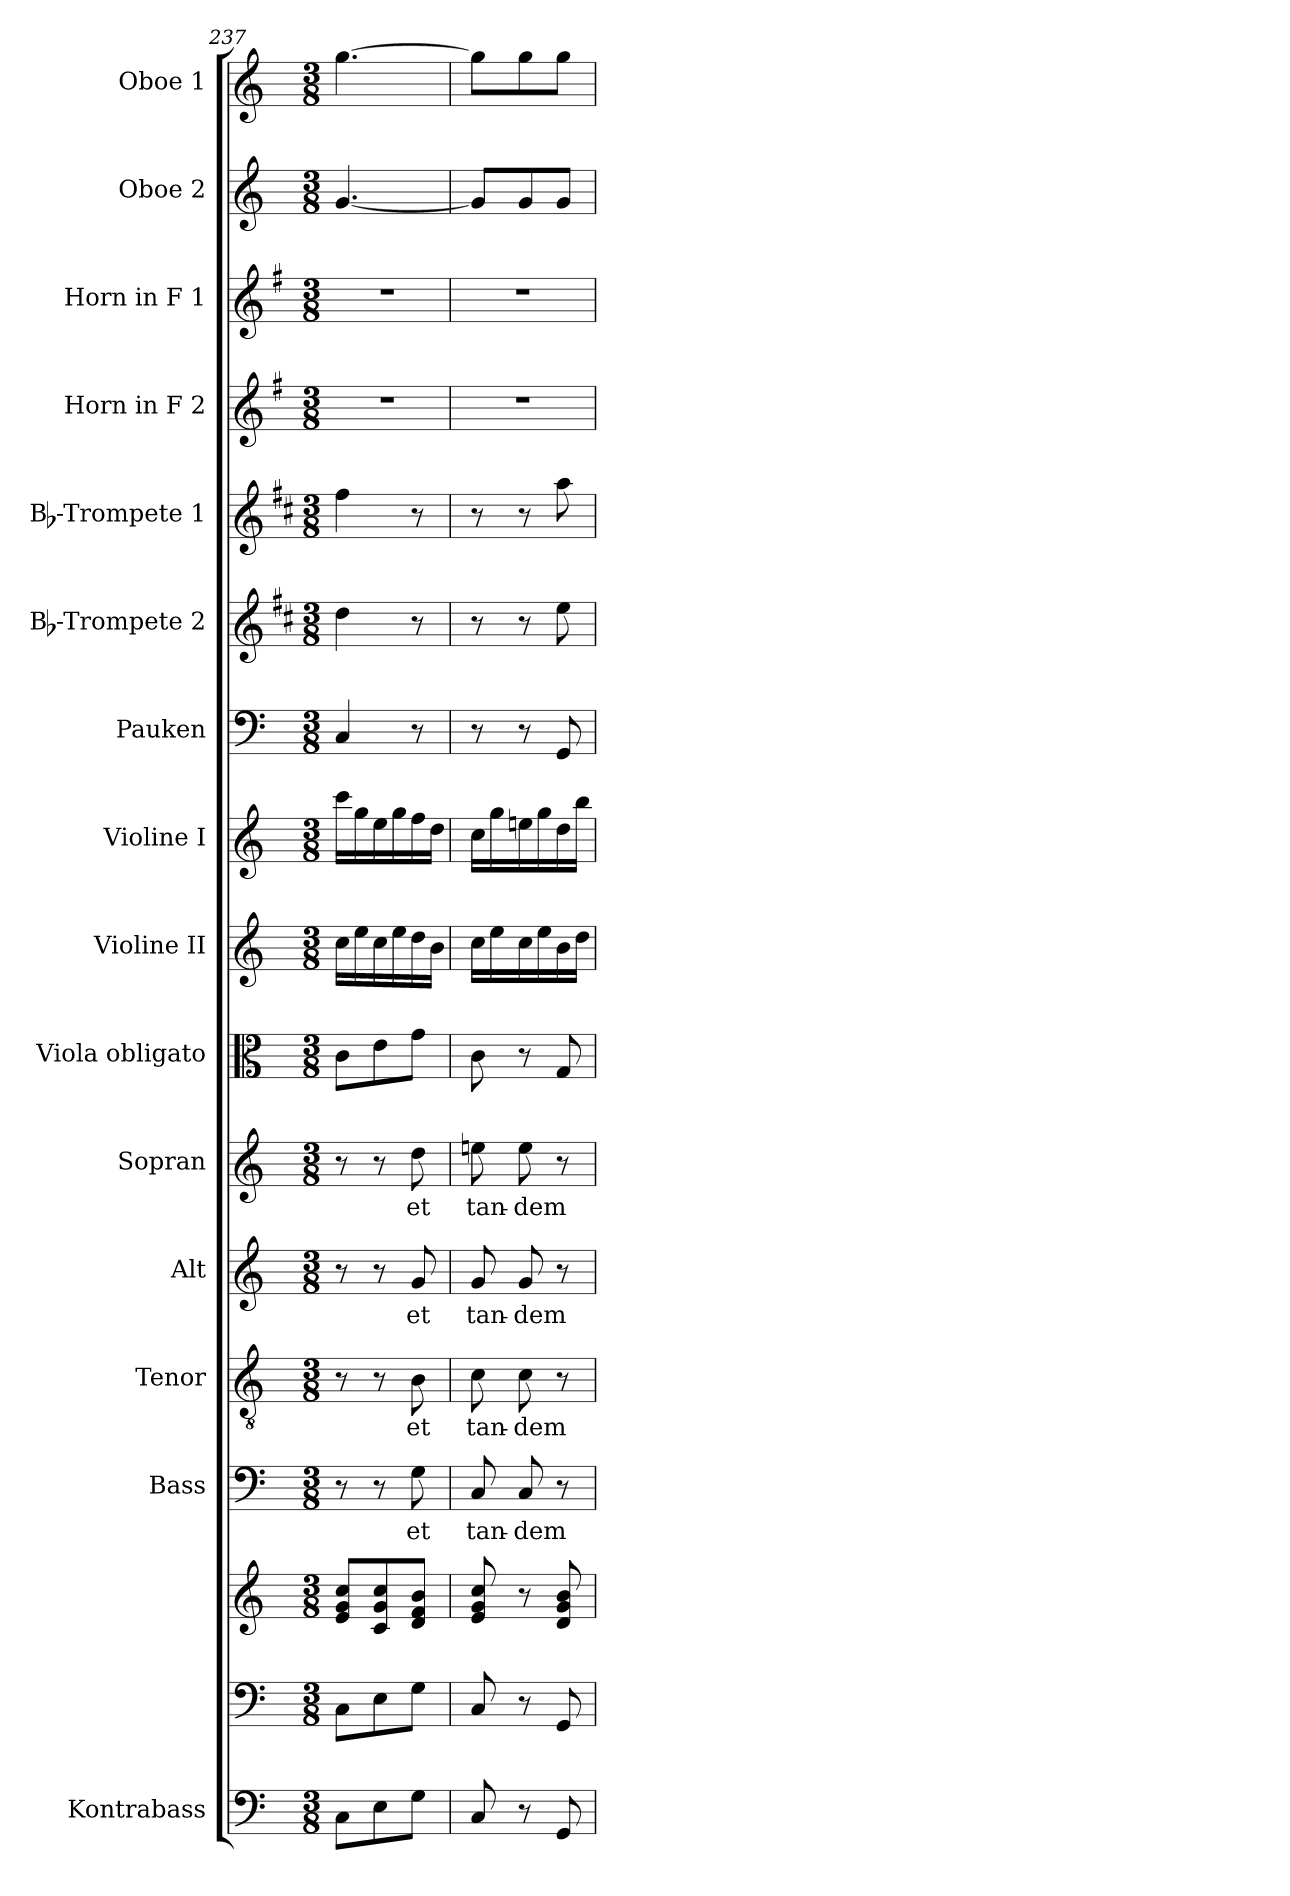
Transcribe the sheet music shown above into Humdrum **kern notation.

**kern	**kern	**kern	**kern	**text	**kern	**text	**kern	**text	**kern	**text	**kern	**kern	**kern	**kern	**kern	**kern	**kern	**kern	**kern	**kern
*part16	*part15	*part15	*part14	*part14	*part13	*part13	*part12	*part12	*part11	*part11	*part10	*part9	*part8	*part7	*part6	*part5	*part4	*part3	*part2	*part1
*staff17	*staff16	*staff15	*staff14	*staff14	*staff13	*staff13	*staff12	*staff12	*staff11	*staff11	*staff10	*staff9	*staff8	*staff7	*staff6	*staff5	*staff4	*staff3	*staff2	*staff1
*I"Kontrabass	*	*	*I"Bass	*	*I"Tenor	*	*I"Alt	*	*I"Sopran	*	*I"Viola obligato	*I"Violine II	*I"Violine I	*I"Pauken	*I"Bb-Trompete 2	*I"Bb-Trompete 1	*I"Horn in F 2	*I"Horn in F 1	*I"Oboe 2	*I"Oboe 1
*I'Kb.	*	*	*I'B.	*	*I'T.	*	*I'A.	*	*I'S.	*	*I'Vla.	*I'Vl. II	*I'Vl. I	*I'Pk.	*I'Bb Trp. 2	*I'Bb Trp. 1	*	*	*I'Ob. 2	*I'Ob. 1
!!LO:PB:g=z
*clefF4	*clefF4	*clefG2	*clefF4	*	*clefGv2	*	*clefG2	*	*clefG2	*	*clefC3	*clefG2	*clefG2	*clefF4	*clefG2	*clefG2	*clefG2	*clefG2	*clefG2	*clefG2
*ITrd7c12	*	*	*	*	*	*	*	*	*	*	*	*	*	*	*ITrd1c2	*ITrd1c2	*ITrd4c7	*ITrd4c7	*	*
*k[]	*k[]	*k[]	*k[]	*	*k[]	*	*k[]	*	*k[]	*	*k[]	*k[]	*k[]	*k[]	*k[]	*k[]	*k[]	*k[]	*k[]	*k[]
*C:	*C:	*C:	*C:	*	*C:	*	*C:	*	*C:	*	*C:	*C:	*C:	*C:	*C:	*C:	*C:	*C:	*C:	*C:
*M3/8	*M3/8	*M3/8	*M3/8	*	*M3/8	*	*M3/8	*	*M3/8	*	*M3/8	*M3/8	*M3/8	*M3/8	*M3/8	*M3/8	*M3/8	*M3/8	*M3/8	*M3/8
=237	=237	=237	=237	=237	=237	=237	=237	=237	=237	=237	=237	=237	=237	=237	=237	=237	=237	=237	=237	=237
8CC\L	8C\L	8e/ 8g/ 8cc/L	8r	.	8r	.	8r	.	8r	.	8c\L	16cc\LL	16ccc\LL	4C/	4cc\	4ee\	4.r	4.r	[4.g/	[4.gg\
.	.	.	.	.	.	.	.	.	.	.	.	16ee\	16gg\	.	.	.	.	.	.	.
8EE\	8E\	8c/ 8g/ 8cc/	8r	.	8r	.	8r	.	8r	.	8e\	16cc\	16ee\	.	.	.	.	.	.	.
.	.	.	.	.	.	.	.	.	.	.	.	16ee\	16gg\	.	.	.	.	.	.	.
!	!	!	!	!LO:LY:b	!	!LO:LY:b	!	!LO:LY:b	!	!LO:LY:b	!	!	!	!	!	!	!	!	!	!
8GG\J	8G\J	8d/ 8f/ 8b/J	8G\	et	8B\	et	8g/	et	8dd\	et	8g\J	16dd\	16ff\	8r	8r	8r	.	.	.	.
.	.	.	.	.	.	.	.	.	.	.	.	16b\JJ	16dd\JJ	.	.	.	.	.	.	.
=238	=238	=238	=238	=238	=238	=238	=238	=238	=238	=238	=238	=238	=238	=238	=238	=238	=238	=238	=238	=238
!	!	!	!	!LO:LY:b	!	!LO:LY:b	!	!LO:LY:b	!	!LO:LY:b	!	!	!	!	!	!	!	!	!	!
8CC/	8C/	8e/ 8g/ 8cc/	8C/	tan-	8c\	tan-	8g/	tan-	8een\	tan-	8c\	16cc\LL	16cc\LL	8r	8r	8r	4.r	4.r	8g/L]	8gg\L]
.	.	.	.	.	.	.	.	.	.	.	.	16ee\	16gg\	.	.	.	.	.	.	.
!	!	!	!	!LO:LY:b	!	!LO:LY:b	!	!LO:LY:b	!	!LO:LY:b	!	!	!	!	!	!	!	!	!	!
8r	8r	8r	8C/	-dem	8c\	-dem	8g/	-dem	8ee\	-dem	8r	16cc\	16een\	8r	8r	8r	.	.	8g/	8gg\
.	.	.	.	.	.	.	.	.	.	.	.	16ee\	16gg\	.	.	.	.	.	.	.
8GGG/	8GG/	8d/ 8g/ 8b/	8r	.	8r	.	8r	.	8r	.	8G/	16b\	16dd\	8GG/	8dd\	8gg\	.	.	8g/J	8gg\J
.	.	.	.	.	.	.	.	.	.	.	.	16dd\JJ	16bb\JJ	.	.	.	.	.	.	.
=	=	=	=	=	=	=	=	=	=	=	=	=	=	=	=	=	=	=	=	=
*-	*-	*-	*-	*-	*-	*-	*-	*-	*-	*-	*-	*-	*-	*-	*-	*-	*-	*-	*-	*-
